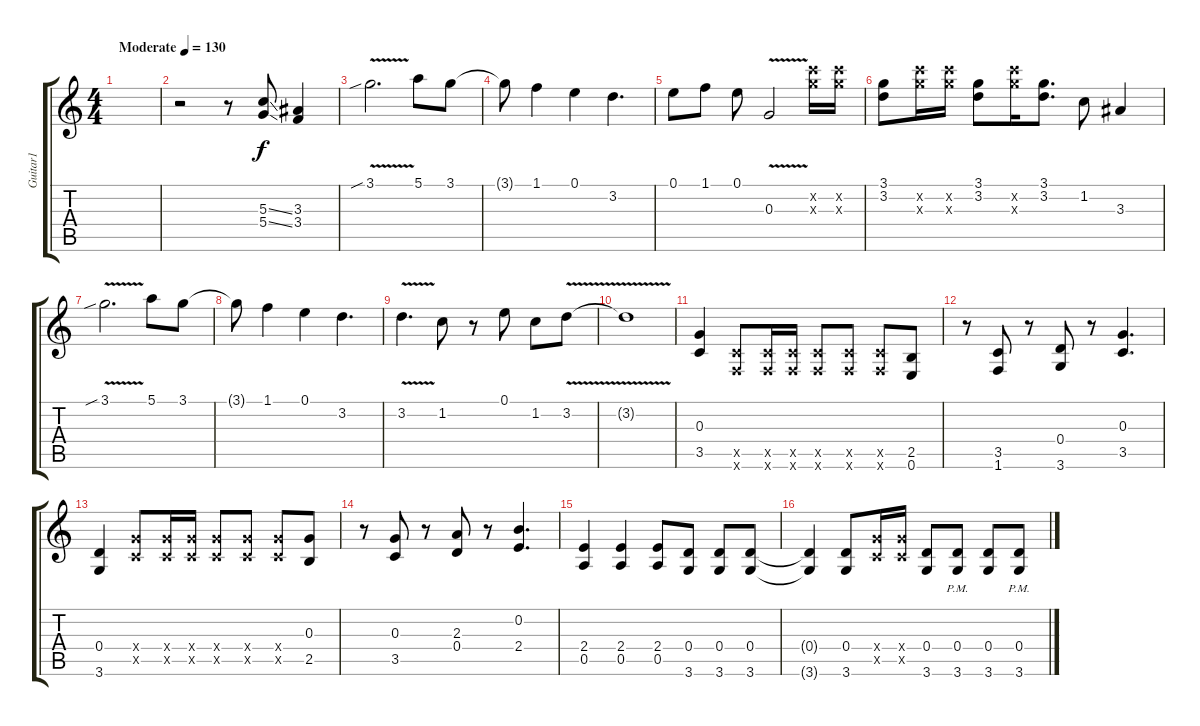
\track ("Guitar1" "Guitar1") {instrument overdrivenguitar}
\staff {score tabs}
\tuning (E4 B3 G3 D3 A2 E2) {hide}
\ts (4 4)
\tempo (130 "Moderate")
\clef g2
\ks c
|
r.2 r.8 (5.3{ss} 5.4{ss}).8 (3.3 3.4).4 |
3.1{v sib}.2{d} 5.1.8 3.1.8 |
3.1{t}.8 1.1.4 0.1.4 3.2.4{d} |
0.1.8 1.1.8 0.1.8 0.3{v}.2 (13.2{x} 12.3{x}).16 (13.2{x} 12.3{x}).16 |
(3.1 3.2).8 (13.2{x} 12.3{x}).16 (13.2{x} 12.3{x}).16 (3.1 3.2).8 (13.2{x} 12.3{x}).16 (3.1 3.2).8{d} 1.2.8 3.3.4 |
3.1{v sib}.2{d} 5.1.8 3.1.8 |
3.1{t}.8 1.1.4 0.1.4 3.2.4{d} |
3.2{v}.4{d} 1.2.8 r.8 0.1.8 1.2.8 3.2{v}.8 |
3.2{t}.1 |
(0.3 3.5).4 (3.5{x} 1.6{x}).8 (3.5{x} 1.6{x}).16 (3.5{x} 1.6{x}).16 (3.5{x} 1.6{x}).8 (3.5{x} 1.6{x}).8 (3.5{x} 1.6{x}).8 (2.5 0.6).8 |
r.8 (3.5 1.6).8 r.8 (0.4 3.6).8 r.8 (0.3 3.5).4{d} |
(0.4 3.6).4 (5.4{x} 3.5{x}).8 (5.4{x} 3.5{x}).16 (5.4{x} 3.5{x}).16 (5.4{x} 3.5{x}).8 (5.4{x} 3.5{x}).8 (5.4{x} 3.5{x}).8 (0.3 2.5).8 |
r.8 (0.3 3.5).8 r.8 (2.3 0.4).8 r.8 (0.2 2.4).4{d} |
(2.4 0.5).4 (2.4 0.5).4 (2.4 0.5).8 (0.4 3.6).8 (0.4 3.6).8 (0.4 3.6).8 |
(0.4{t} 3.6{t}).4 (0.4 3.6).8 (5.4{x} 3.5{x}).16 (5.4{x} 3.5{x}).16 (0.4 3.6).8 (0.4{pm} 3.6{pm}).8 (0.4 3.6).8 (0.4{pm} 3.6{pm}).8
